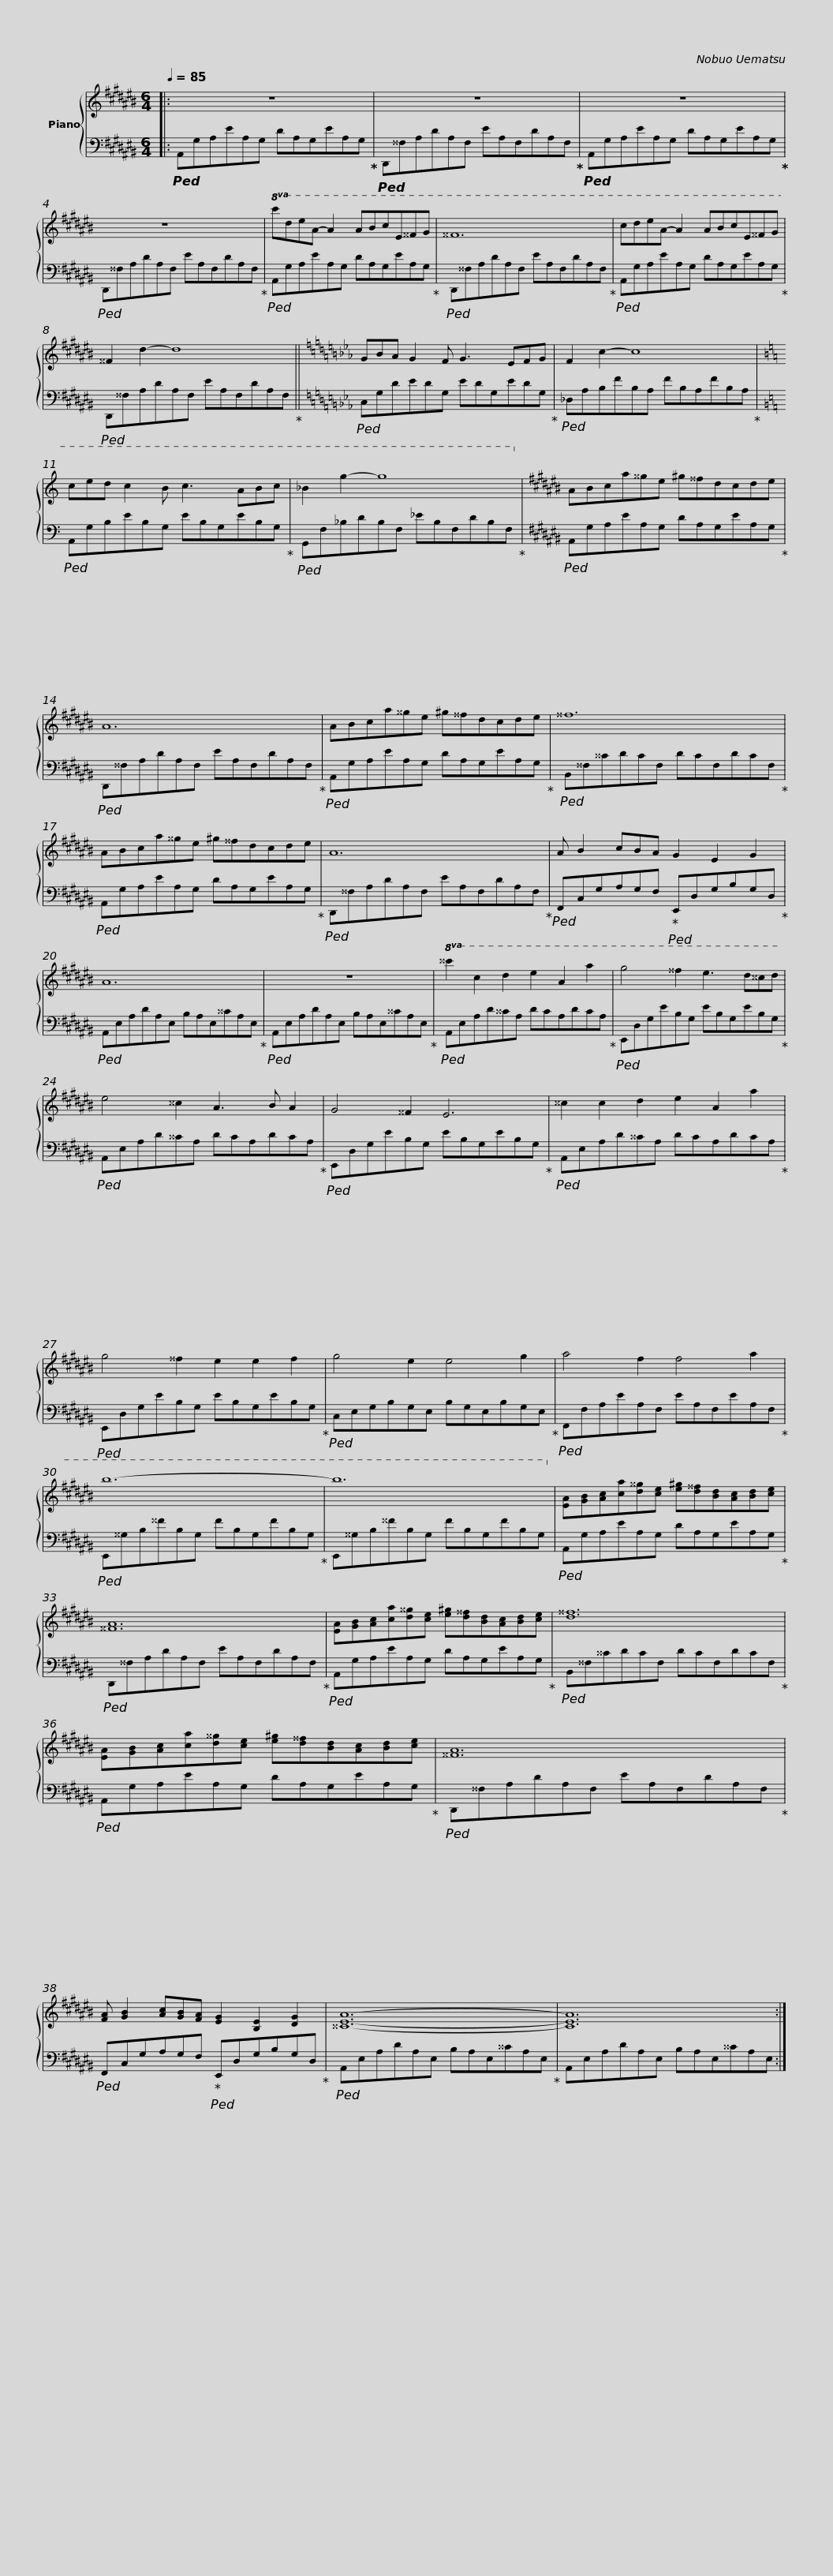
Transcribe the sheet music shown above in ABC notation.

X:1
%%score { 1 | 2 }
L:1/8
Q:1/4=85
M:6/4
I:linebreak $
K:C#
V:1 treble
V:2 bass
V:1
|: z12 | z12 | z12 |$ z12 |!8va(! c'd'e'a- a2 abc'e^^fg | %5
 ^^f12 |$ c'd'e'a- a2 abc'e^^fg | ^^f2 d'2- d'8 ||$[K:Eb] gba g2 f g3 efg | f2 c'2- c'8 | %10
[K:C] c'e'd' c'2 b c'3 abc' |$ _b2 g'2- g'8!8va)! |[K:C#] ABca^^ge ^g^^fdcde |$ A12 | ABca^^ge ^g^^fdcde |$ %15
 ^^f12 | ABca^^ge ^g^^fdcde |$ A12 | A B2 cBA G2 E2 G2 | A12 |$ %20
 z12 |!8va(! ^^c'2 c'2 d'2 e'2 a2 a'2 | g'4 ^^f'2 e'3 d'^^c'd' |$ e'4 ^^c'2 a3 b a2 | g4 ^^f2 e6 | %25
 ^^c'2 c'2 d'2 e'2 a2 a'2 |$ g'4 ^^f'2 e'2 e'2 f'2 | g'4 e'2 e'4 g'2 | a'4 f'2 f'4 a'2 |$ b'12- | %30
 b'12!8va)! |$ [EA][GB][Ac][ca][d^^g][ce] [e^g][d^^f][Bd][Ac][Bd][ce] | [^^FA]12 |$ [EA][GB][Ac][ca][d^^g][ce] [e^g][d^^f][Bd][Ac][Bd][ce] | [d^^f]12 |$ %35
 [EA][GB][Ac][ca][d^^g][ce] [e^g][d^^f][Bd][Ac][Bd][ce] | [^^FA]12 | [FA] [GB]2 [Ac][GB][FA] [EG]2 [B,E]2 [DG]2 |$ [^^CEA]12- | [CEA]12 :| %40
V:2
|:!ped! A,,G,A,EA,G, DA,G,EA,G,!ped-up! |!ped! D,,^^F,A,DA,F, EA,F,DA,F,!ped-up! |!ped! A,,G,A,EA,G, DA,G,EA,G,!ped-up! |$!ped! D,,^^F,A,DA,F, EA,F,DA,F,!ped-up! |!ped! A,,G,A,EA,G, DA,G,EA,G,!ped-up! | %5
!ped! D,,^^F,A,DA,F, EA,F,DA,F,!ped-up! |$!ped! A,,G,A,EA,G, DA,G,EA,G,!ped-up! |!ped! D,,^^F,A,DA,F, EA,F,DA,F,!ped-up! ||$[K:Eb]!ped! C,G,DEDG, EDG,EDG,!ped-up! |!ped! _D,A,B,FB,A, FB,A,FB,A,!ped-up! | %10
[K:C]!ped! A,,G,B,EB,G, EB,G,EB,G,!ped-up! |$!ped! G,,F,_B,DB,F, _EB,F,DB,F,!ped-up! |[K:C#]!ped! A,,G,A,EA,G, DA,G,EA,G,!ped-up! |$!ped! D,,^^F,A,DA,F, EA,F,DA,F,!ped-up! |!ped! A,,G,A,EA,G, DA,G,EA,G,!ped-up! |$ %15
!ped! B,,^^F,^^CDCF, DCF,DCF,!ped-up! |!ped! A,,G,A,EA,G, DA,G,EA,G,!ped-up! |$!ped! D,,^^F,A,DA,F, EA,F,DA,F,!ped-up! |!ped! F,,C,G,A,G,F,!ped-up!!ped! E,,D,G,B,G,D,!ped-up! |!ped! A,,E,A,DA,E, B,A,E,^^CA,E,!ped-up! |$ %20
!ped! A,,E,A,DA,E, B,A,E,^^CA,E,!ped-up! |!ped! A,,E,A,D^^CA, DCA,DCA,!ped-up! |!ped! E,,D,G,EB,G, EB,G,EB,G,!ped-up! |$!ped! A,,E,A,D^^CA, DCA,DCA,!ped-up! |!ped! E,,D,G,EB,G, EB,G,EB,G,!ped-up! | %25
!ped! A,,E,A,D^^CA, DCA,DCA,!ped-up! |$!ped! E,,D,G,EB,G, EB,G,EB,G,!ped-up! |!ped! C,E,G,B,G,E, B,G,E,B,G,E,!ped-up! |!ped! F,,F,A,EA,F, EA,F,EA,F,!ped-up! |$!ped! E,,^^G,B,^^FB,G, FB,G,FB,G,!ped-up! | %30
 E,,^^G,B,^^FB,G, FB,G,FB,G, |$!ped! A,,G,A,EA,G, DA,G,EA,G,!ped-up! |!ped! D,,^^F,A,DA,F, EA,F,DA,F,!ped-up! |$!ped! A,,G,A,EA,G, DA,G,EA,G,!ped-up! |!ped! B,,^^F,^^CDCF, DCF,DCF,!ped-up! |$ %35
!ped! A,,G,A,EA,G, DA,G,EA,G,!ped-up! |!ped! D,,^^F,A,DA,F, EA,F,DA,F,!ped-up! |!ped! F,,C,G,A,G,F,!ped-up!!ped! E,,D,G,B,G,D,!ped-up! |$!ped! A,,E,A,DA,E, B,A,E,^^CA,E,!ped-up! | A,,E,A,DA,E, B,A,E,^^CA,E, :| %40
